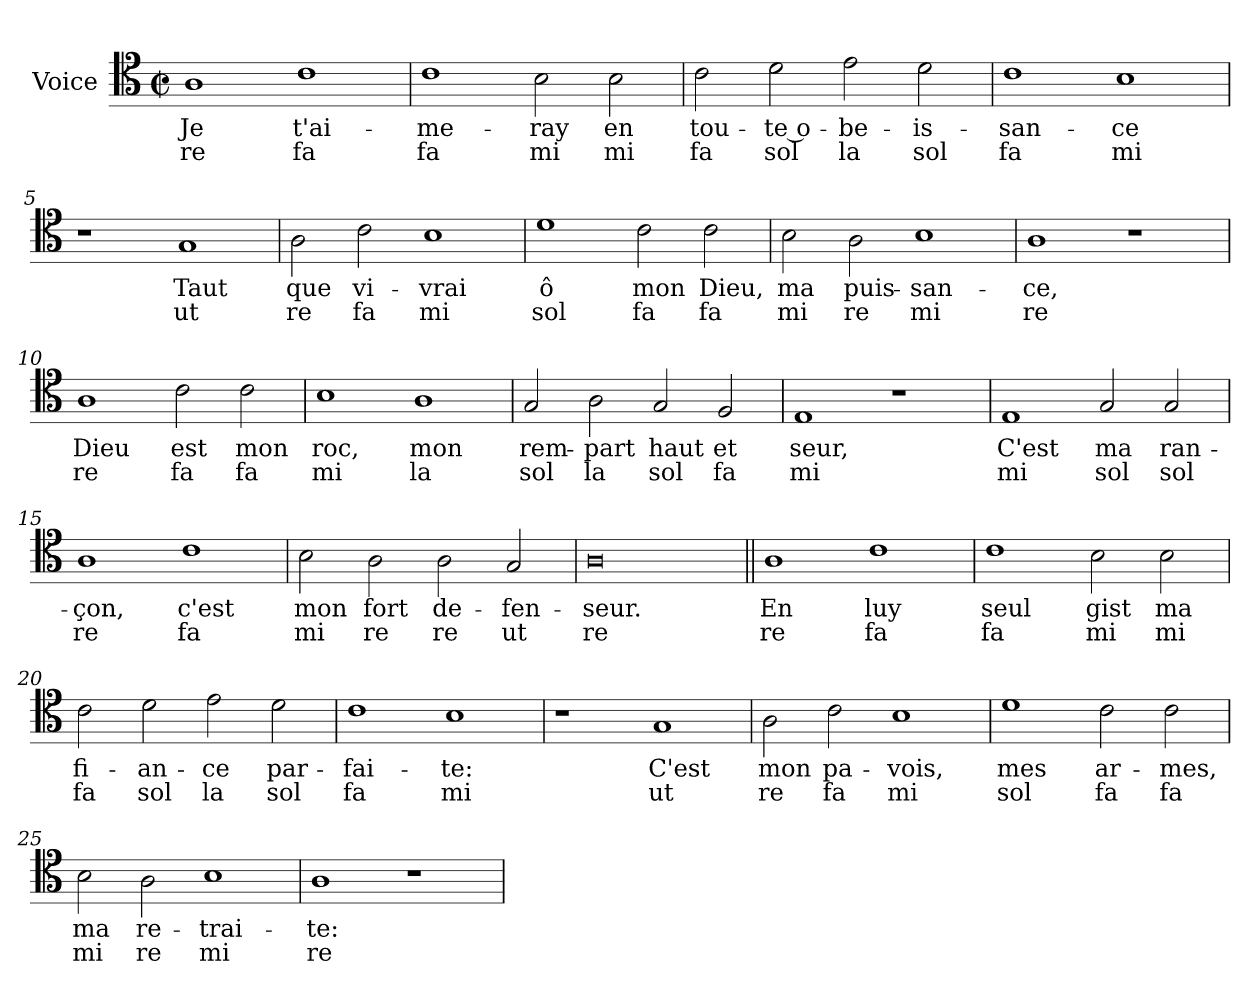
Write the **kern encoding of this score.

**kern	**text	**text
*part1	*part1	*part1
*staff1	*staff1	*staff1
*I"Voice	*	*
*I'Vo.	*	*
*clefC4	*	*
*k[]	*	*
*M4/2	*	*
*met(c|)	*	*
=1	=1	=1
1A	Je	re
1c	t'ai-	fa
=2	=2	=2
1c	-me-	fa
2B\	-ray	mi
2B\	en	mi
=3	=3	=3
2c\	tou-	fa
2d\	-te o-	sol
2e\	-be-	la
2d\	-is-	sol
=4	=4	=4
1c	-san-	fa
1B	-ce	mi
=5	=5	=5
1r	.	.
1G	Taut	ut
=6	=6	=6
2A\	que	re
2c\	vi-	fa
1B	-vrai	mi
=7	=7	=7
1d	ô	sol
2c\	mon	fa
2c\	Dieu,	fa
=8	=8	=8
2B\	ma	mi
2A\	puis-	re
1B	-san-	mi
=9	=9	=9
1A	-ce,	re
1r	.	.
=10	=10	=10
1A	Dieu	re
2c\	est	fa
2c\	mon	fa
=11	=11	=11
1B	roc,	mi
1A	mon	la
=12	=12	=12
2G/	rem-	sol
2A\	-part	la
2G/	haut	sol
2F/	et	fa
=13	=13	=13
1E	seur,	mi
1r	.	.
=14	=14	=14
1E	C'est	mi
2G/	ma	sol
2G/	ran-	sol
=15	=15	=15
1A	-çon,	re
1c	c'est	fa
=16	=16	=16
2B\	mon	mi
2A\	fort	re
2A\	de-	re
2G/	-fen-	ut
=17	=17	=17
0A	-seur.	re
=18||	=18||	=18||
1A	En	re
1c	luy	fa
=19	=19	=19
1c	seul	fa
2B\	gist	mi
2B\	ma	mi
=20	=20	=20
2c\	fi-	fa
2d\	-an-	sol
2e\	-ce	la
2d\	par-	sol
=21	=21	=21
1c	-fai-	fa
1B	-te:	mi
=22	=22	=22
1r	.	.
1G	C'est	ut
=23	=23	=23
2A\	mon	re
2c\	pa-	fa
1B	-vois,	mi
=24	=24	=24
1d	mes	sol
2c\	ar-	fa
2c\	-mes,	fa
=25	=25	=25
2B\	ma	mi
2A\	re-	re
1B	-trai-	mi
=26	=26	=26
1A	-te:	re
1r	.	.
=	=	=
*-	*-	*-
